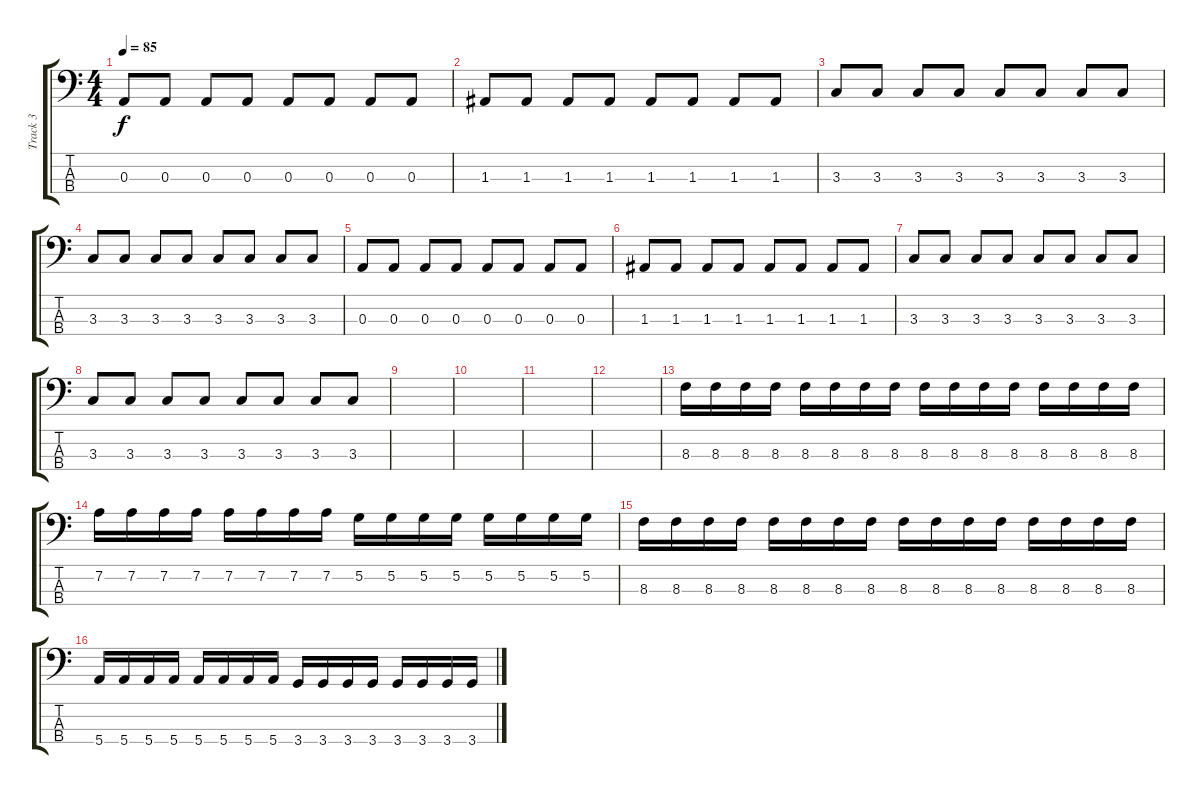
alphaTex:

\track ("Track 3" "Track 3") {instrument electricbassfinger}
\staff {score tabs}
\tuning (G2 D2 A1 E1) {hide}
\ts (4 4)
\tempo 85
\clef f4
\ks c
0.3.8{dy f} 0.3.8 0.3.8 0.3.8 0.3.8 0.3.8 0.3.8 0.3.8 |
1.3.8 1.3.8 1.3.8 1.3.8 1.3.8 1.3.8 1.3.8 1.3.8 |
3.3.8 3.3.8 3.3.8 3.3.8 3.3.8 3.3.8 3.3.8 3.3.8 |
3.3.8 3.3.8 3.3.8 3.3.8 3.3.8 3.3.8 3.3.8 3.3.8 |
0.3.8 0.3.8 0.3.8 0.3.8 0.3.8 0.3.8 0.3.8 0.3.8 |
1.3.8 1.3.8 1.3.8 1.3.8 1.3.8 1.3.8 1.3.8 1.3.8 |
3.3.8 3.3.8 3.3.8 3.3.8 3.3.8 3.3.8 3.3.8 3.3.8 |
3.3.8 3.3.8 3.3.8 3.3.8 3.3.8 3.3.8 3.3.8 3.3.8 |
|
|
|
|
8.3.16 8.3.16 8.3.16 8.3.16 8.3.16 8.3.16 8.3.16 8.3.16 8.3.16 8.3.16 8.3.16 8.3.16 8.3.16 8.3.16 8.3.16 8.3.16 |
7.2.16 7.2.16 7.2.16 7.2.16 7.2.16 7.2.16 7.2.16 7.2.16 5.2.16 5.2.16 5.2.16 5.2.16 5.2.16 5.2.16 5.2.16 5.2.16 |
8.3.16 8.3.16 8.3.16 8.3.16 8.3.16 8.3.16 8.3.16 8.3.16 8.3.16 8.3.16 8.3.16 8.3.16 8.3.16 8.3.16 8.3.16 8.3.16 |
5.4.16 5.4.16 5.4.16 5.4.16 5.4.16 5.4.16 5.4.16 5.4.16 3.4.16 3.4.16 3.4.16 3.4.16 3.4.16 3.4.16 3.4.16 3.4.16
